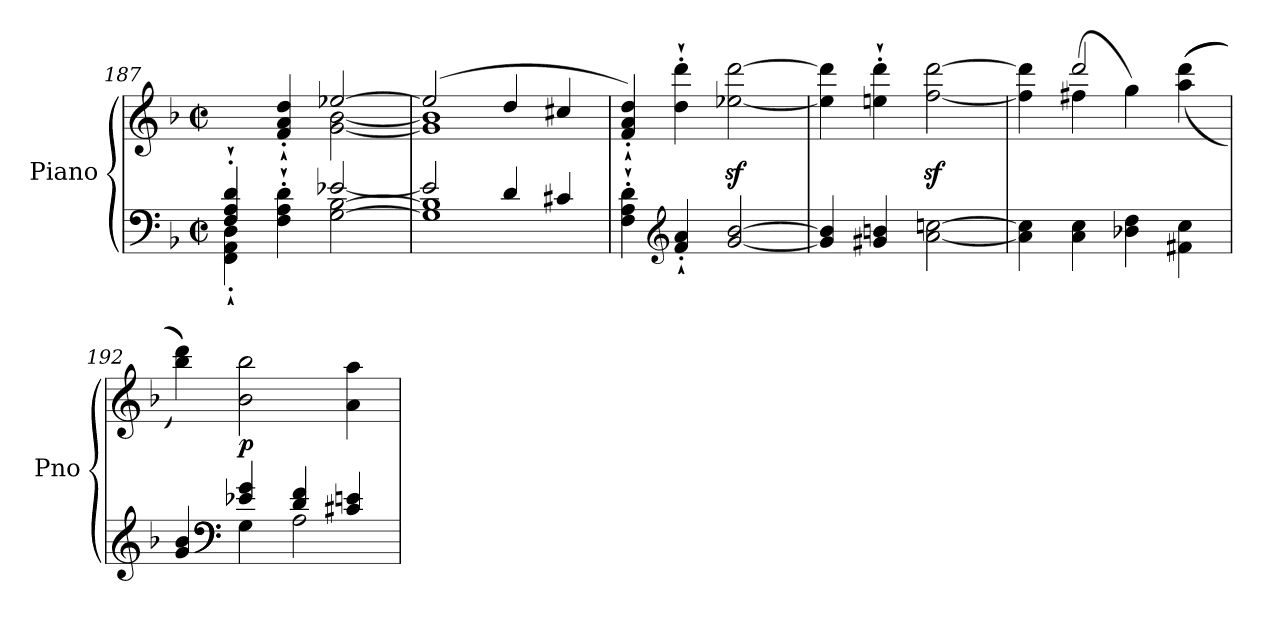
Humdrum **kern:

**kern	**kern	**dynam
*part1	*part1	*part1
*staff2	*staff1	*staff1/2
*I"Piano	*	*
*I'Pno	*	*
*clefF4	*clefG2	*
*k[b-]	*k[b-]	*
*M4/4	*M4/4	*
*met(c|)	*met(c|)	*
=187	=187	=187
*^	*^	*
*	*^	*	*	*
4F/`' 4A/`' 4d/`'	4FF\`' 4AA\`' 4D\`'	2ryy	4ryy	2ryy	.
2.ryy	4F\`' 4A\`' 4d\`'	.	4f/`' 4a/`' 4dd/`'	.	.
.	[2e-X/	[2G\ [2B-\	[2ee-X/	[2g\ [2b-\	.
*	*v	*v	*	*	*
=188	=188	=188	=188	=188
2e-/]	1G] 1B-]	(2ee-/]	1g] 1b-]	.
4d/	.	4dd/	.	.
4c#X/	.	4cc#X/	.	.
*v	*v	*	*	*
*	*v	*v	*
=189	=189	=189
4F\`' 4A\`' 4d\`'	4f/'` 4a/'` 4dd/'`)	.
*clefG2	*	*
4f/`' 4a/`'	4dd\`' 4ddd\`'	.
[2g/ [2b-/	[2ee-X\z< [2ddd\z<	.
=190	=190	=190
4g/] 4b-/]	4ee-\] 4ddd\]	.
4g#X/ 4bn/	4een\`' 4ddd\`'	.
[2a\ [2ccn\	[2ff\z< [2ddd\z<	.
!!LO:LB:g=z
=191	=191	=191
*	*^	*
4a\] 4ccn\]	4ff\] 4ddd\]	4ryy	.
!	!	!	!LO:DY:b
4a\ 4cc\	(4ff#X\	2ddd/	other-dynamics
4b-X\ 4dd\	4gg\)	.	.
4f#X\ 4cc\	(((>4aa\ 4ddd\	4ryy	.
*	*v	*v	*
=192	=192	=192
*^	*	*
4g/ 4b-/	4ryy	4bb-\ 4ddd\)))	.
*clefF4	*	*	*
!	!	!	!LO:DY:b
4e-X/ 4g/	4G\	2b-\ 2bb-\	p
4d/ 4f/	2A\	.	.
4c#X/ 4en/	.	4a\ 4aa\	.
*v	*v	*	*
=	=	=
*-	*-	*-
